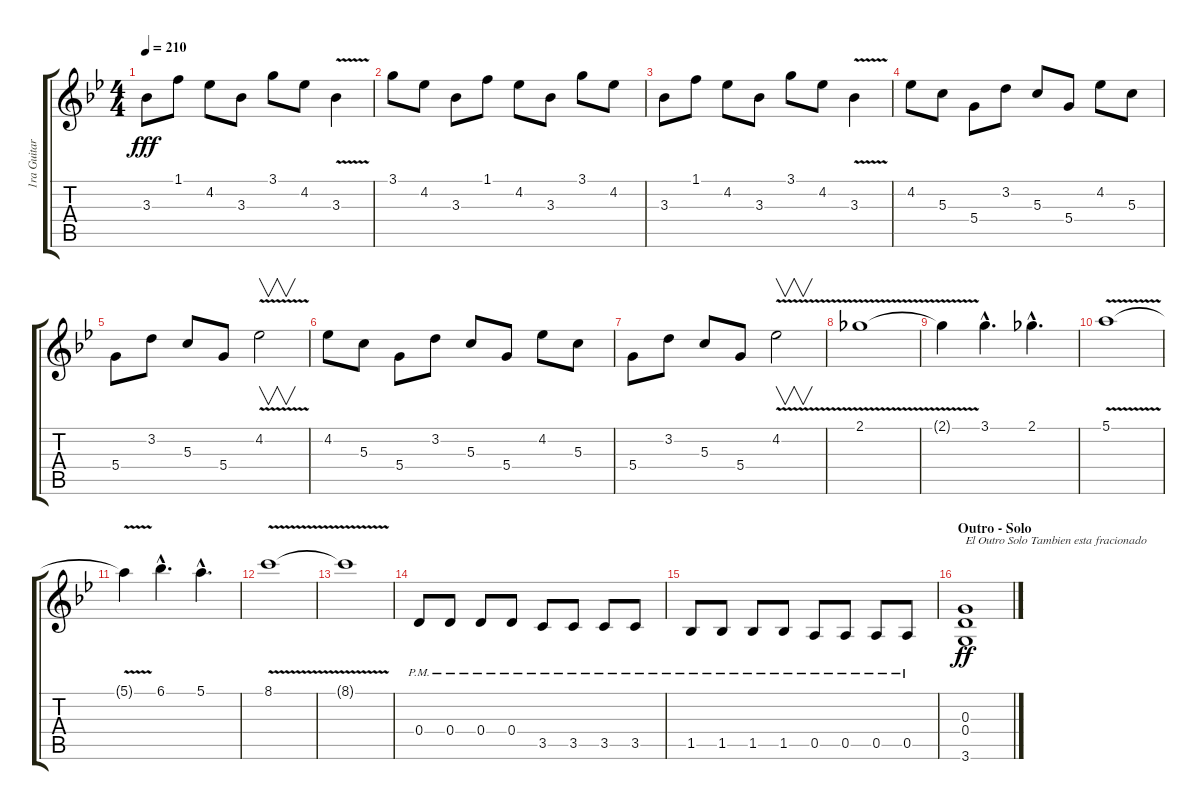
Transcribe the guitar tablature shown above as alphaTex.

\track ("1ra Guitarra" "1ra Guitar") {instrument overdrivenguitar}
\staff {score tabs}
\tuning (E4 B3 G3 D3 A2 E2) {hide}
\ts (4 4)
\tempo 210
\clef g2
\ks gminor
3.3.8{dy fff} 1.1.8 4.2.8 3.3.8 3.1.8 4.2.8 3.3{v}.4 |
3.1.8 4.2.8 3.3.8 1.1.8 4.2.8 3.3.8 3.1.8 4.2.8 |
3.3.8 1.1.8 4.2.8 3.3.8 3.1.8 4.2.8 3.3{v}.4 |
4.2.8 5.3.8 5.4.8 3.2.8 5.3.8 5.4.8 4.2.8 5.3.8 |
5.4.8 3.2.8 5.3.8 5.4.8 4.2{v}.2{v} |
4.2.8 5.3.8 5.4.8 3.2.8 5.3.8 5.4.8 4.2.8 5.3.8 |
5.4.8 3.2.8 5.3.8 5.4.8 4.2{v}.2{v} |
2.1{v}.1 |
2.1{t}.4 3.1{hac}.4{d} 2.1{hac}.4{d} |
5.1{v}.1 |
5.1{t}.4 6.1{hac}.4{d} 5.1{hac}.4{d} |
8.1{v}.1 |
8.1{t}.1 |
0.4{pm}.8 0.4{pm}.8 0.4{pm}.8 0.4{pm}.8 3.5{pm}.8 3.5{pm}.8 3.5{pm}.8 3.5{pm}.8 |
1.5{pm}.8 1.5{pm}.8 1.5{pm}.8 1.5{pm}.8 0.5{pm}.8 0.5{pm}.8 0.5{pm}.8 0.5{pm}.8 |
\section ("" "Outro - Solo")
(0.3 0.4 3.6).1{txt "El Outro Solo Tambien esta fracionado" dy ff}
